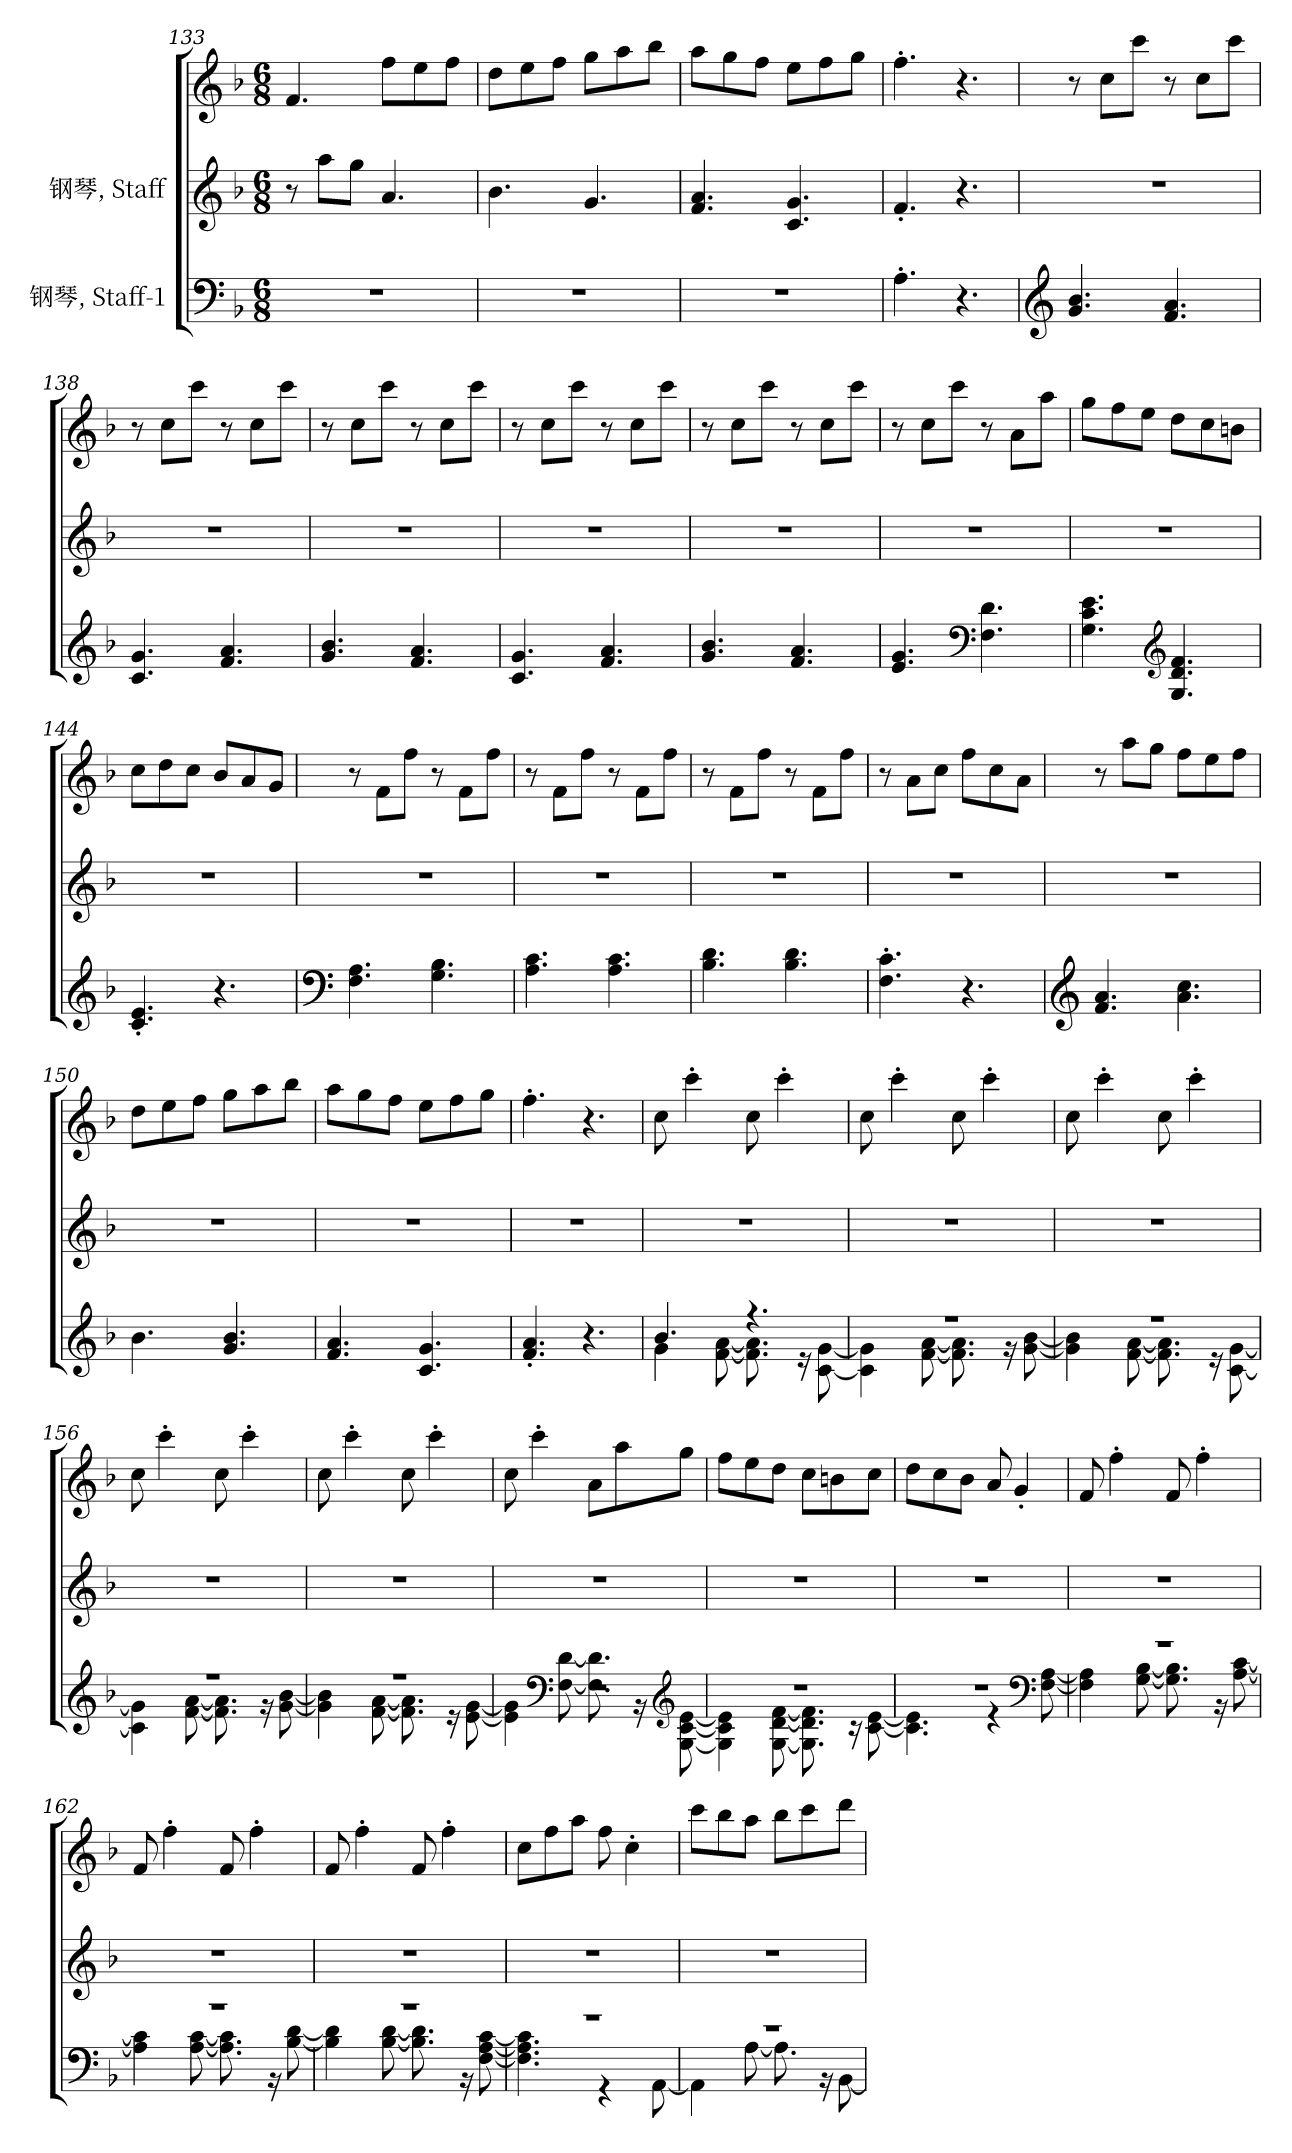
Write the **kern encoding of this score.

**kern	**kern	**kern
*part2	*part1	*part1
*staff3	*staff2	*staff1
*I"钢琴, Staff-1	*I"钢琴, Staff	*
*clefF4	*clefG2	*clefG2
*k[b-]	*k[b-]	*k[b-]
*M6/8	*M6/8	*M6/8
=133	=133	=133
2.r	8r	4.f/
.	8aa\L	.
.	8gg\J	.
.	4.a/	8ff\L
.	.	8ee\
.	.	8ff\J
=134	=134	=134
2.r	4.b-\	8dd\L
.	.	8ee\
.	.	8ff\J
.	4.g/	8gg\L
.	.	8aa\
.	.	8bb-\J
=135	=135	=135
2.r	4.f/ 4.a/	8aa\L
.	.	8gg\
.	.	8ff\J
.	4.c/ 4.g/	8ee\L
.	.	8ff\
.	.	8gg\J
!!LO:LB:g=z
=136	=136	=136
4.A'\	4.f'/	4.ff'\
4.r	4.r	4.r
=137	=137	=137
*clefG2	*	*
4.g/ 4.b-/	2.r	8r
.	.	8cc\L
.	.	8ccc\J
4.f/ 4.a/	.	8r
.	.	8cc\L
.	.	8ccc\J
=138	=138	=138
4.c/ 4.g/	2.r	8r
.	.	8cc\L
.	.	8ccc\J
4.f/ 4.a/	.	8r
.	.	8cc\L
.	.	8ccc\J
=139	=139	=139
4.g/ 4.b-/	2.r	8r
.	.	8cc\L
.	.	8ccc\J
4.f/ 4.a/	.	8r
.	.	8cc\L
.	.	8ccc\J
=140	=140	=140
4.c/ 4.g/	2.r	8r
.	.	8cc\L
.	.	8ccc\J
4.f/ 4.a/	.	8r
.	.	8cc\L
.	.	8ccc\J
=141	=141	=141
4.g/ 4.b-/	2.r	8r
.	.	8cc\L
.	.	8ccc\J
4.f/ 4.a/	.	8r
.	.	8cc\L
.	.	8ccc\J
!!LO:PB:g=z
=142	=142	=142
4.e/ 4.g/	2.r	8r
.	.	8cc\L
.	.	8ccc\J
*clefF4	*	*
4.F\ 4.d\	.	8r
.	.	8a\L
.	.	8aa\J
=143	=143	=143
4.G\ 4.c\ 4.e\	2.r	8gg\L
.	.	8ff\
.	.	8ee\J
*clefG2	*	*
4.G/ 4.d/ 4.f/	.	8dd\L
.	.	8cc\
.	.	8bn\J
=144	=144	=144
*	*	*MM110
4.c/' 4.e/'	2.r	8cc\L
.	.	8dd\
.	.	8cc\J
4.r	.	8b-/L
.	.	8a/
.	.	8g/J
=145	=145	=145
*clefF4	*	*
*	*	*MM160
4.F\ 4.A\	2.r	8r
.	.	8f\L
.	.	8ff\J
4.G\ 4.B-\	.	8r
.	.	8f\L
.	.	8ff\J
=146	=146	=146
4.A\ 4.c\	2.r	8r
.	.	8f\L
.	.	8ff\J
4.A\ 4.c\	.	8r
.	.	8f\L
.	.	8ff\J
=147	=147	=147
4.B-\ 4.d\	2.r	8r
.	.	8f\L
.	.	8ff\J
4.B-\ 4.d\	.	8r
.	.	8f\L
.	.	8ff\J
!!LO:LB:g=z
=148	=148	=148
4.F\' 4.c\'	2.r	8r
.	.	8a\L
.	.	8cc\J
4.r	.	8ff\L
.	.	8cc\
.	.	8a\J
=149	=149	=149
*clefG2	*	*
4.f/ 4.a/	2.r	8r
.	.	8aa\L
.	.	8gg\J
4.a\ 4.cc\	.	8ff\L
.	.	8ee\
.	.	8ff\J
=150	=150	=150
4.b-\	2.r	8dd\L
.	.	8ee\
.	.	8ff\J
4.g/ 4.b-/	.	8gg\L
.	.	8aa\
.	.	8bb-\J
=151	=151	=151
4.f/ 4.a/	2.r	8aa\L
.	.	8gg\
.	.	8ff\J
4.c/ 4.g/	.	8ee\L
.	.	8ff\
.	.	8gg\J
=152	=152	=152
4.f/' 4.a/'	2.r	4.ff'\
4.r	.	4.r
=153	=153	=153
*^	*	*
4.b-/	4g\	2.r	8cc\
.	.	.	4ccc'\
.	[8f\ [8a\	.	.
4.r	8.f\] 8.a\]	.	8cc\
.	.	.	4ccc'\
.	16r	.	.
.	[8c\ [8g\	.	.
!!LO:LB:g=z
=154	=154	=154	=154
2.r	4c\] 4g\]	2.r	8cc\
.	.	.	4ccc'\
.	[8f\ [8a\	.	.
.	8.f\] 8.a\]	.	8cc\
.	.	.	4ccc'\
.	16r	.	.
.	[8g\ [8b-\	.	.
=155	=155	=155	=155
2.r	4g\] 4b-\]	2.r	8cc\
.	.	.	4ccc'\
.	[8f\ [8a\	.	.
.	8.f\] 8.a\]	.	8cc\
.	.	.	4ccc'\
.	16r	.	.
.	[8c\ [8g\	.	.
=156	=156	=156	=156
2.r	4c\] 4g\]	2.r	8cc\
.	.	.	4ccc'\
.	[8f\ [8a\	.	.
.	8.f\] 8.a\]	.	8cc\
.	.	.	4ccc'\
.	16r	.	.
.	[8g\ [8b-\	.	.
=157	=157	=157	=157
2.r	4g\] 4b-\]	2.r	8cc\
.	.	.	4ccc'\
.	[8f\ [8a\	.	.
.	8.f\] 8.a\]	.	8cc\
.	.	.	4ccc'\
.	16r	.	.
.	[8e\ [8g\	.	.
=158	=158	=158	=158
2.r	4e\] 4g\]	2.r	8cc\
.	.	.	4ccc'\
*clefF4	*	*	*
.	[8F\ [8d\	.	.
.	8.F\] 8.d\]	.	8a\L
.	.	.	8aa\
.	16r	.	.
*clefG2	*	*	*
.	[8G\ [8c\ [8e\	.	8gg\J
!!LO:LB:g=z
=159	=159	=159	=159
2.r	4G\] 4c\] 4e\]	2.r	8ff\L
.	.	.	8ee\
.	[8G\ [8d\ [8f\	.	8dd\J
.	8.G\] 8.d\] 8.f\]	.	8cc\L
.	.	.	8bn\
.	16r	.	.
*	*	*	*MM110
.	[8c\ [8e\	.	8cc\J
=160	=160	=160	=160
2.r	4.c\] 4.e\]	2.r	8dd\L
.	.	.	8cc\
.	.	.	8b-\J
.	4r	.	8a/
.	.	.	4g'/
*clefF4	*	*	*
.	[8F\ [8A\	.	.
=161	=161	=161	=161
2.r	4F\] 4A\]	2.r	8f/
.	.	.	4ff'\
.	[8G\ [8B-\	.	.
.	8.G\] 8.B-\]	.	8f/
.	.	.	4ff'\
.	16r	.	.
.	[8A\ [8c\	.	.
=162	=162	=162	=162
2.r	4A\] 4c\]	2.r	8f/
.	.	.	4ff'\
.	[8A\ [8c\	.	.
.	8.A\] 8.c\]	.	8f/
.	.	.	4ff'\
.	16r	.	.
.	[8B-\ [8d\	.	.
=163	=163	=163	=163
2.r	4B-\] 4d\]	2.r	8f/
.	.	.	4ff'\
.	[8B-\ [8d\	.	.
.	8.B-\] 8.d\]	.	8f/
.	.	.	4ff'\
.	16r	.	.
.	[8F\ [8A\ [8c\	.	.
!!LO:PB:g=z
=164	=164	=164	=164
2.r	4.F\] 4.A\] 4.c\]	2.r	8cc\L
.	.	.	8ff\
.	.	.	8aa\J
.	4r	.	8ff\
.	.	.	4cc'\
.	[8AA\	.	.
=165	=165	=165	=165
2.r	4AA\]	2.r	8ccc\L
.	.	.	8bb-\
.	[8A\	.	8aa\J
.	8.A\]	.	8bb-\L
.	.	.	8ccc\
.	16r	.	.
.	[8BB-\	.	8ddd\J
*v	*v	*	*
=	=	=
*-	*-	*-
